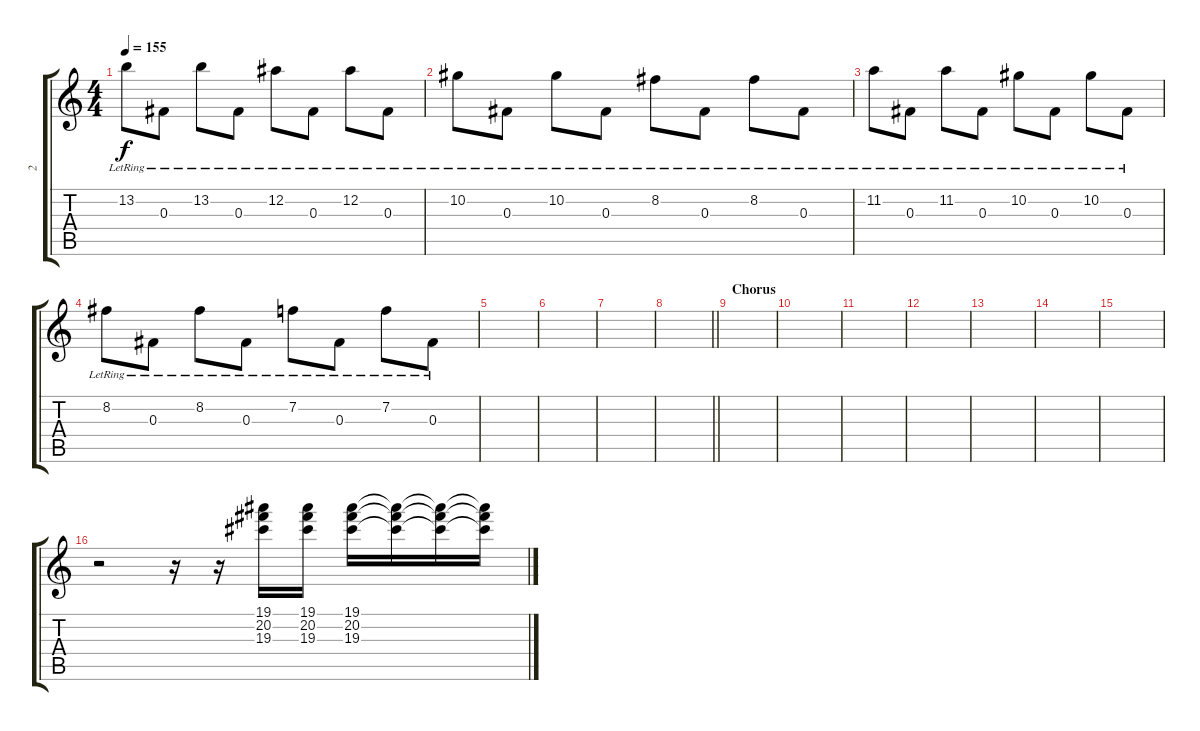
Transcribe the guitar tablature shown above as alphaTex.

\track ("2" "2") {instrument electricguitarclean}
\staff {score tabs}
\tuning (Eb4 Bb3 Gb3 Db3 Ab2 Db2) {hide}
\ts (4 4)
\tempo 155
\clef g2
\ks c
13.2{lr}.8{dy f} 0.3{lr}.8 13.2{lr}.8 0.3{lr}.8 12.2{lr}.8 0.3{lr}.8 12.2{lr}.8 0.3{lr}.8 |
10.2{lr}.8 0.3{lr}.8 10.2{lr}.8 0.3{lr}.8 8.2{lr}.8 0.3{lr}.8 8.2{lr}.8 0.3{lr}.8 |
11.2{lr}.8 0.3{lr}.8 11.2{lr}.8 0.3{lr}.8 10.2{lr}.8 0.3{lr}.8 10.2{lr}.8 0.3{lr}.8 |
8.2{lr}.8 0.3{lr}.8 8.2{lr}.8 0.3{lr}.8 7.2{lr}.8 0.3{lr}.8 7.2{lr}.8 0.3{lr}.8 |
|
|
|
\barLineRight lightlight
|
\section ("" "Chorus")
|
|
|
|
|
|
|
r.2 r.16 r.16 (19.1 20.2 19.3).16 (19.1 20.2 19.3).16 (19.1 20.2 19.3).16 (19.1{t} 20.2{t} 19.3{t}).16 (19.1{t} 20.2{t} 19.3{t}).16 (19.1{t} 20.2{t} 19.3{t}).16
